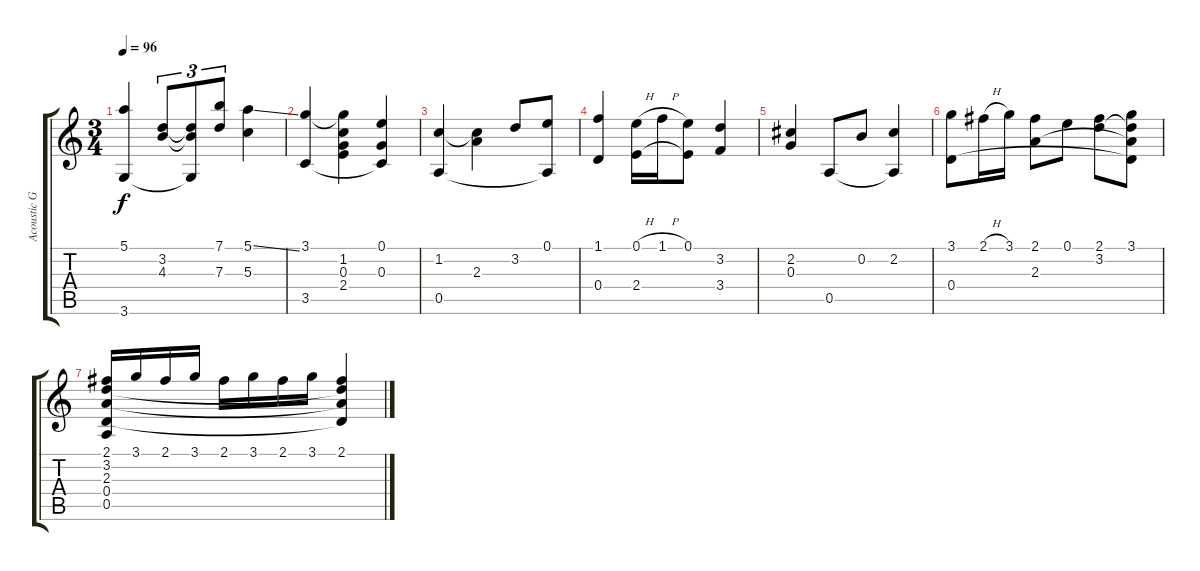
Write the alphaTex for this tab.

\track ("Acoustic Guitar" "Acoustic G") {instrument acousticguitarnylon}
\staff {score tabs}
\tuning (E4 B3 G3 D3 A2 E2) {hide}
\ts (3 4)
\tempo 96
\clef g2
\ks c
(5.1 3.6).4{dy f} (3.2 4.3).8{tu (3 2)} (3.2{t} 4.3{t} 3.6{t}).8{tu (3 2)} (7.1 7.3).8{tu (3 2)} (5.1{ss} 5.3).4 |
(3.1 3.5).4 (3.1{t} 1.2 0.3 2.4).4 (0.1 0.3 3.5{t}).4 |
(1.2 0.5).4 (1.2{t} 2.3).4 3.2.8 (0.1 0.5{t}).8 |
(1.1 0.4).4 (0.1{h} 2.4).16 1.1{h}.16 (0.1 2.4{t}).8 (3.2 3.4).4 |
(2.2 0.3).4 0.5.8 0.2.8 (2.2 0.5{t}).4 |
(3.1 0.4).8 2.1{h}.16 3.1.16 (2.1 2.3).8 0.1.8 (2.1 3.2).8 (3.1 3.2{t} 2.3{t} 0.4{t}).8 |
(2.1 3.2 2.3 0.4 0.5).16 3.1.16 2.1.16 3.1.16 2.1.16 3.1.16 2.1.16 3.1.16 (2.1 3.2{t} 2.3{t} 0.4{t}).4
